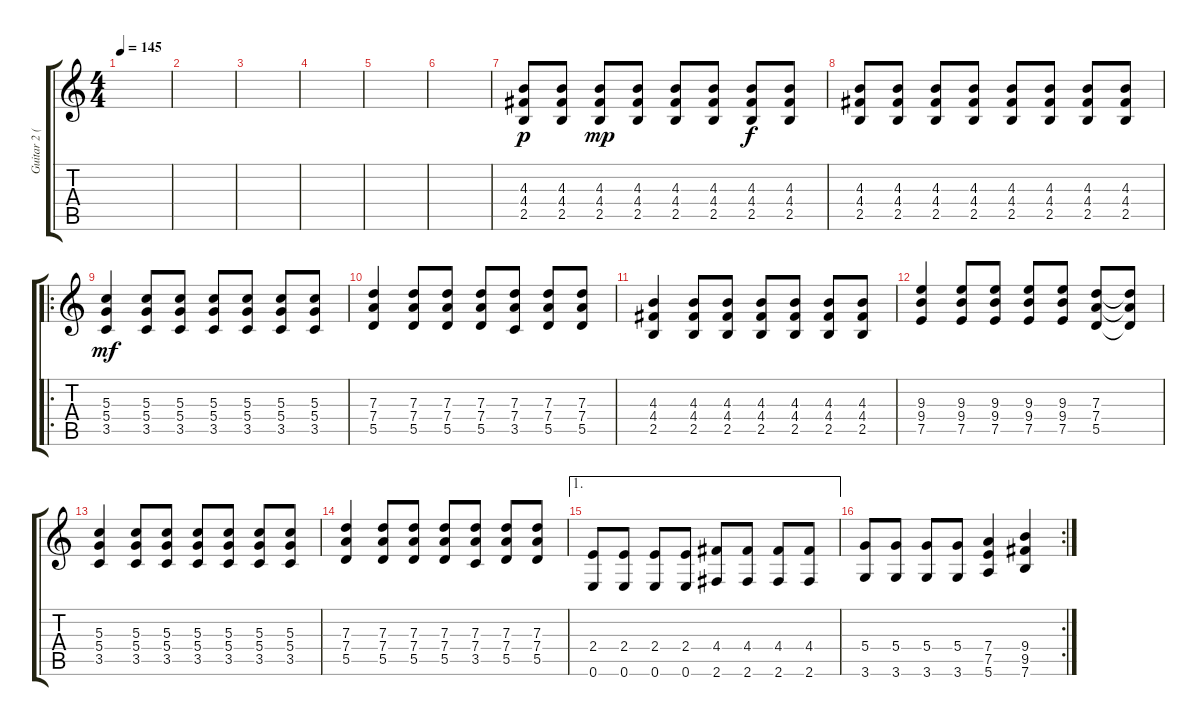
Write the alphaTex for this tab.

\track ("Guitar 2 (distortion)" "Guitar 2 (") {instrument distortionguitar}
\staff {score tabs}
\tuning (E4 B3 G3 D3 A2 E2) {hide}
\ts (4 4)
\tempo 145
\clef g2
\ks c
|
|
|
|
|
|
(4.3 4.4 2.5).8{dy p} (4.3 4.4 2.5).8 (4.3 4.4 2.5).8{dy mp} (4.3 4.4 2.5).8 (4.3 4.4 2.5).8 (4.3 4.4 2.5).8 (4.3 4.4 2.5).8{dy f} (4.3 4.4 2.5).8 |
(4.3 4.4 2.5).8 (4.3 4.4 2.5).8 (4.3 4.4 2.5).8 (4.3 4.4 2.5).8 (4.3 4.4 2.5).8 (4.3 4.4 2.5).8 (4.3 4.4 2.5).8 (4.3 4.4 2.5).8 |
\ro
(5.3 5.4 3.5).4{dy mf} (5.3 5.4 3.5).8 (5.3 5.4 3.5).8 (5.3 5.4 3.5).8 (5.3 5.4 3.5).8 (5.3 5.4 3.5).8 (5.3 5.4 3.5).8 |
(7.3 7.4 5.5).4 (7.3 7.4 5.5).8 (7.3 7.4 5.5).8 (7.3 7.4 5.5).8 (7.3 7.4 3.5).8 (7.3 7.4 5.5).8 (7.3 7.4 5.5).8 |
(4.3 4.4 2.5).4 (4.3 4.4 2.5).8 (4.3 4.4 2.5).8 (4.3 4.4 2.5).8 (4.3 4.4 2.5).8 (4.3 4.4 2.5).8 (4.3 4.4 2.5).8 |
(9.3 9.4 7.5).4 (9.3 9.4 7.5).8 (9.3 9.4 7.5).8 (9.3 9.4 7.5).8 (9.3 9.4 7.5).8 (7.3 7.4 5.5).8 (7.3{t} 7.4{t} 5.5{t}).8 |
(5.3 5.4 3.5).4 (5.3 5.4 3.5).8 (5.3 5.4 3.5).8 (5.3 5.4 3.5).8 (5.3 5.4 3.5).8 (5.3 5.4 3.5).8 (5.3 5.4 3.5).8 |
(7.3 7.4 5.5).4 (7.3 7.4 5.5).8 (7.3 7.4 5.5).8 (7.3 7.4 5.5).8 (7.3 7.4 3.5).8 (7.3 7.4 5.5).8 (7.3 7.4 5.5).8 |
\ae 1
(2.4 0.6).8 (2.4 0.6).8 (2.4 0.6).8 (2.4 0.6).8 (4.4 2.6).8 (4.4 2.6).8 (4.4 2.6).8 (4.4 2.6).8 |
\rc 2
(5.4 3.6).8 (5.4 3.6).8 (5.4 3.6).8 (5.4 3.6).8 (7.4 7.5 5.6).4 (9.4 9.5 7.6).4
